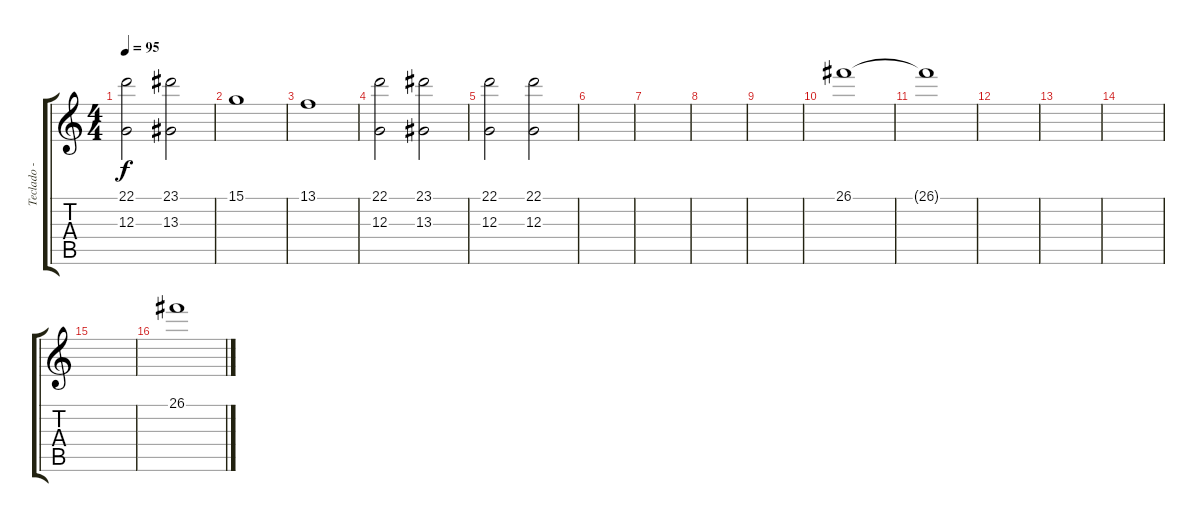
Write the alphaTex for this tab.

\track ("Teclado - Billy Preston" "Teclado - ") {instrument voiceoohs}
\staff {score tabs}
\tuning (E4 B3 G3 D3 A2 E2) {hide}
\ts (4 4)
\tempo 95
\clef g2
\ks c
(22.1 12.3).2{dy f} (23.1 13.3).2 |
15.1.1 |
13.1.1 |
(22.1 12.3).2 (23.1 13.3).2 |
(22.1 12.3).2 (22.1 12.3).2 |
|
|
|
|
26.1.1 |
26.1{t}.1 |
|
|
|
|
26.1.1
